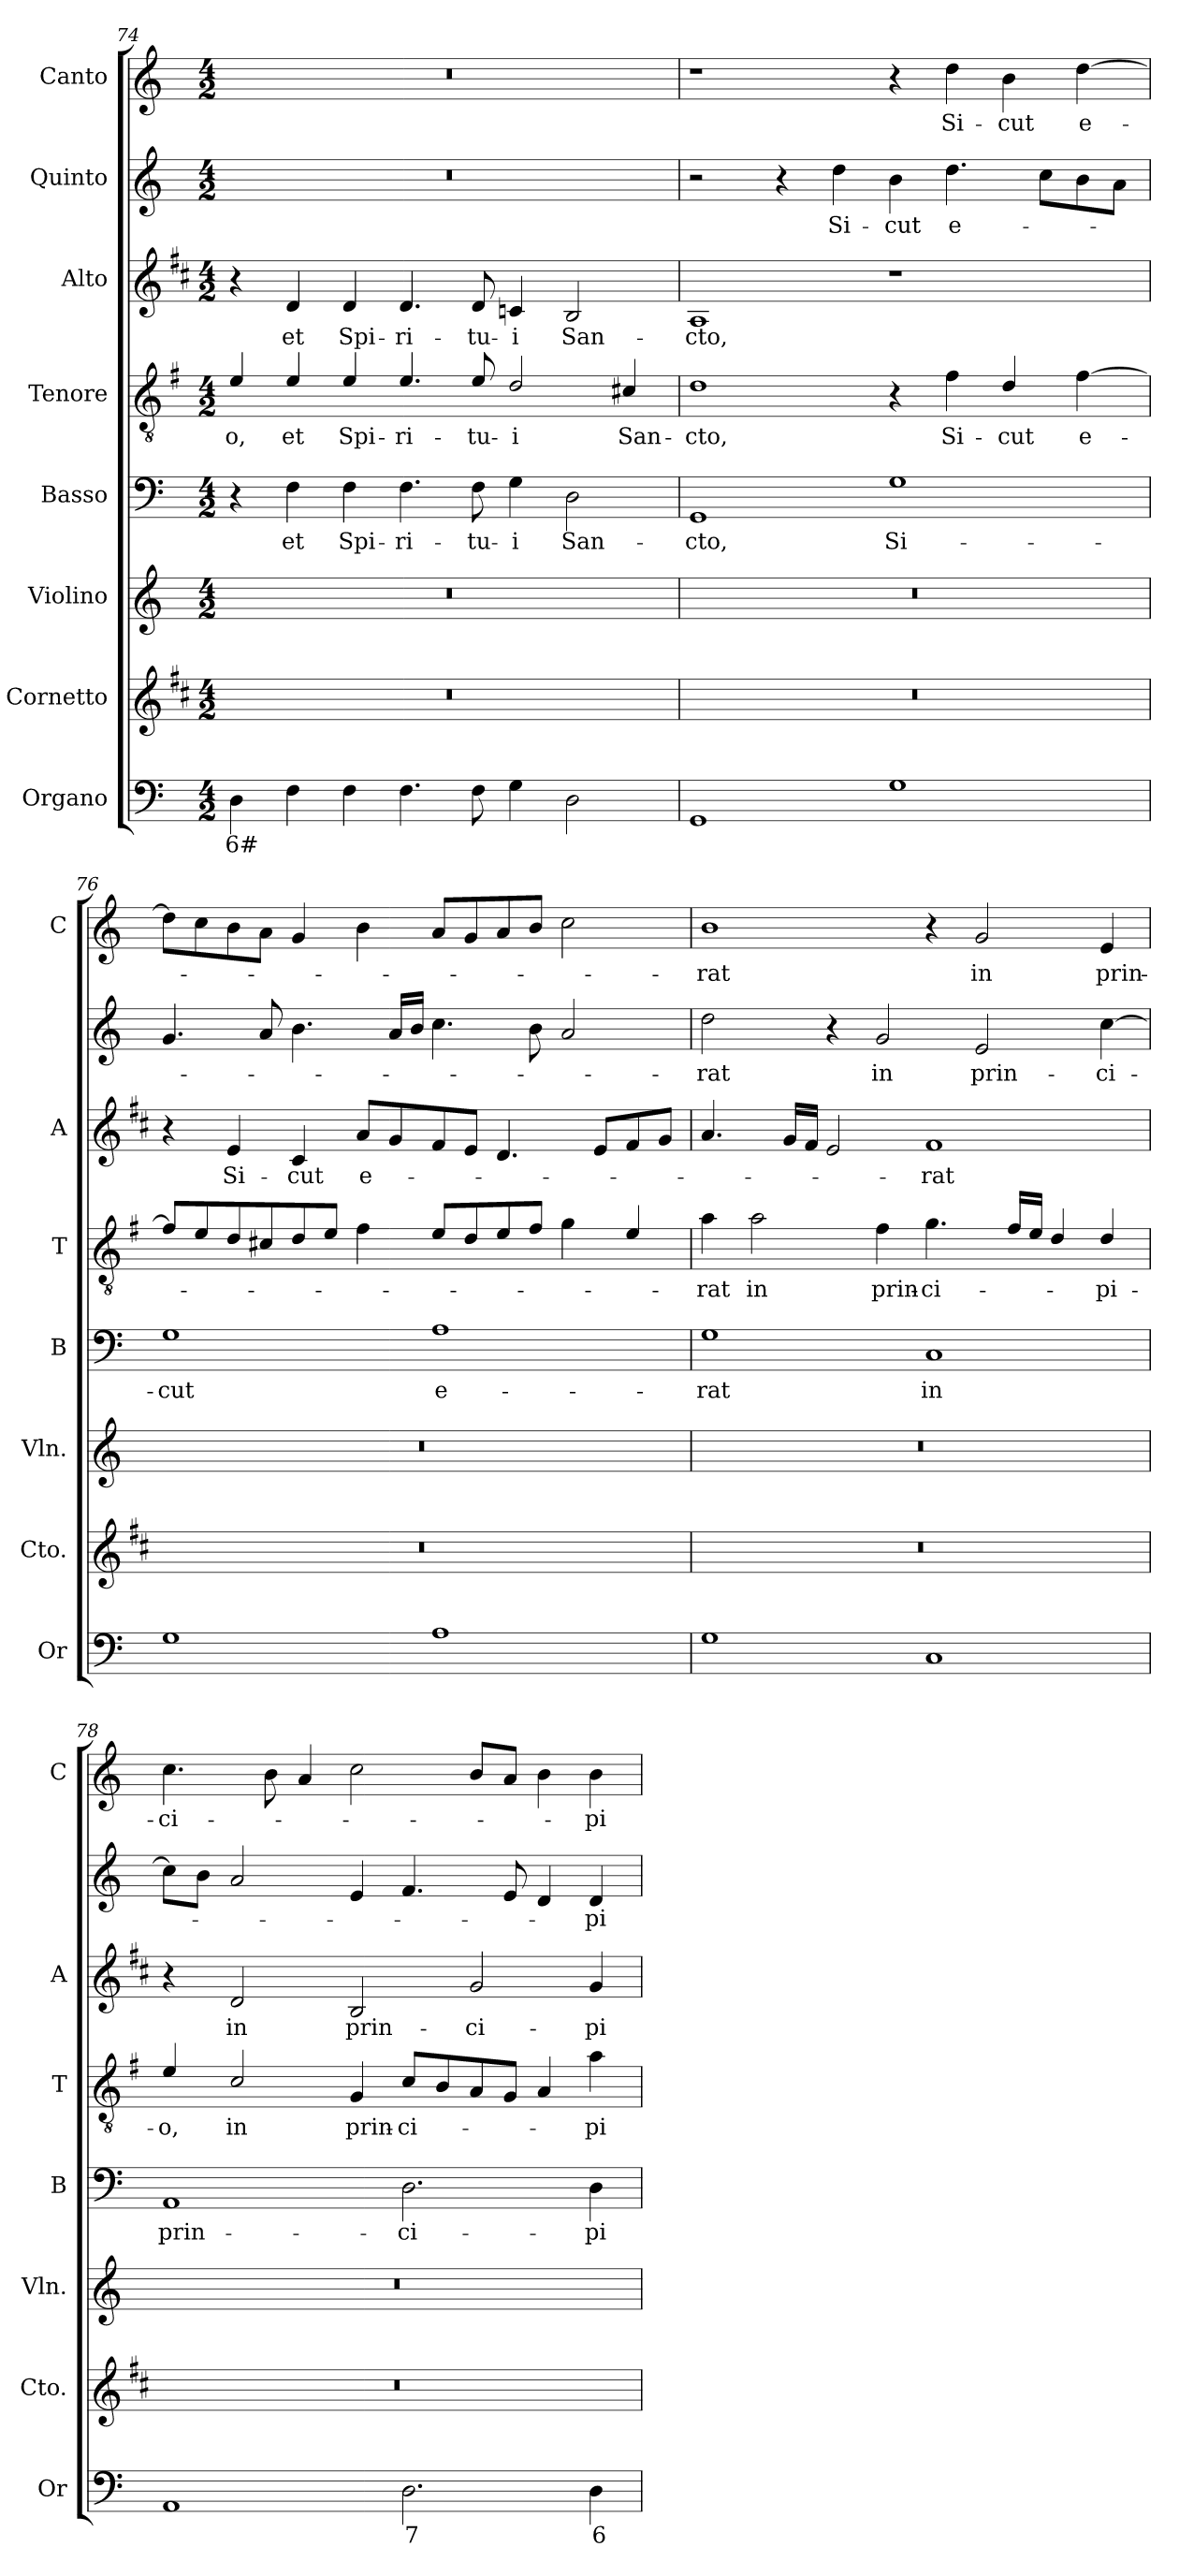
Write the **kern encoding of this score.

**kern	**text	**kern	**kern	**kern	**text	**kern	**text	**kern	**text	**kern	**text	**kern	**text
*part8	*part8	*part7	*part6	*part5	*part5	*part4	*part4	*part3	*part3	*part2	*part2	*part1	*part1
*staff8	*staff8	*staff7	*staff6	*staff5	*staff5	*staff4	*staff4	*staff3	*staff3	*staff2	*staff2	*staff1	*staff1
*I"Organo	*	*I"Cornetto	*I"Violino	*I"Basso	*	*I"Tenore	*	*I"Alto	*	*I"Quinto	*	*I"Canto	*
*I'Or	*	*I'Cto.	*I'Vln.	*I'B	*	*I'T	*	*I'A	*	*	*	*I'C	*
!!LO:LB:g=z
*clefF4	*	*clefG2	*clefG2	*clefF4	*	*clefGv2	*	*clefG2	*	*clefG2	*	*clefG2	*
*	*	*ITrd1c2	*	*	*	*ITrd4c7	*	*ITrd1c2	*	*	*	*	*
*k[]	*	*k[]	*k[]	*k[]	*	*k[]	*	*k[]	*	*k[]	*	*k[]	*
*C:	*	*C:	*C:	*C:	*	*C:	*	*C:	*	*C:	*	*C:	*
*M4/2	*	*M4/2	*M4/2	*M4/2	*	*M4/2	*	*M4/2	*	*M4/2	*	*M4/2	*
=74	=74	=74	=74	=74	=74	=74	=74	=74	=74	=74	=74	=74	=74
!	!LO:LY:b	!	!	!	!	!	!LO:LY:b	!	!	!	!	!	!
4D\	6#	0r	0r	4r	.	4A/	-o,	4r	.	0r	.	0r	.
!	!	!	!	!	!LO:LY:b	!	!LO:LY:b	!	!LO:LY:b	!	!	!	!
4F\	.	.	.	4F\	et	4A/	et	4c/	et	.	.	.	.
!	!	!	!	!	!LO:LY:b	!	!LO:LY:b	!	!LO:LY:b	!	!	!	!
4F\	.	.	.	4F\	Spi-	4A/	Spi-	4c/	Spi-	.	.	.	.
!	!	!	!	!	!LO:LY:b	!	!LO:LY:b	!	!LO:LY:b	!	!	!	!
4.F\	.	.	.	4.F\	-ri-	4.A/	-ri-	4.c/	-ri-	.	.	.	.
!	!	!	!	!	!LO:LY:b	!	!LO:LY:b	!	!LO:LY:b	!	!	!	!
8F\	.	.	.	8F\	-tu-	8A/	-tu-	8c/	-tu-	.	.	.	.
!	!	!	!	!	!LO:LY:b	!	!LO:LY:b	!	!LO:LY:b	!	!	!	!
4G\	.	.	.	4G\	-i	2G/	-i	4B-X/	-i	.	.	.	.
!	!	!	!	!	!LO:LY:b	!	!	!	!LO:LY:b	!	!	!	!
2D\	.	.	.	2D\	San-	.	.	2A/	San-	.	.	.	.
!	!	!	!	!	!	!	!LO:LY:b	!	!	!	!	!	!
.	.	.	.	.	.	4F#X/	San-	.	.	.	.	.	.
=75	=75	=75	=75	=75	=75	=75	=75	=75	=75	=75	=75	=75	=75
!	!	!	!	!	!LO:LY:b	!	!LO:LY:b	!	!LO:LY:b	!	!	!	!
1GG	.	0r	0r	1GG	-cto,	1G	-cto,	1G	-cto,	2r	.	1r	.
.	.	.	.	.	.	.	.	.	.	4r	.	.	.
!	!	!	!	!	!	!	!	!	!	!	!LO:LY:b	!	!
.	.	.	.	.	.	.	.	.	.	4dd\	Si-	.	.
!	!	!	!	!	!LO:LY:b	!	!	!	!	!	!LO:LY:b	!	!
1G	.	.	.	1G	Si-	4r	.	1r	.	4b\	-cut	4r	.
!	!	!	!	!	!	!	!LO:LY:b	!	!	!	!LO:LY:b	!	!LO:LY:b
.	.	.	.	.	.	4B\	Si-	.	.	4.dd\	e-	4dd\	Si-
!	!	!	!	!	!	!	!LO:LY:b	!	!	!	!	!	!LO:LY:b
.	.	.	.	.	.	4G/	-cut	.	.	.	.	4b\	-cut
.	.	.	.	.	.	.	.	.	.	8cc\L	.	.	.
!	!	!	!	!	!	!	!LO:LY:b	!	!	!	!	!	!LO:LY:b
.	.	.	.	.	.	[4B\	e-	.	.	8b\	.	[4dd\	e-
.	.	.	.	.	.	.	.	.	.	8a\J	.	.	.
=76	=76	=76	=76	=76	=76	=76	=76	=76	=76	=76	=76	=76	=76
!	!	!	!	!	!LO:LY:b	!	!	!	!	!	!	!	!
1G	.	0r	0r	1G	-cut	8B/L]	.	4r	.	4.g/	.	8dd\L]	.
.	.	.	.	.	.	8A/	.	.	.	.	.	8cc\	.
!	!	!	!	!	!	!	!	!	!LO:LY:b	!	!	!	!
.	.	.	.	.	.	8G/	.	4d/	Si-	.	.	8b\	.
.	.	.	.	.	.	8F#X/	.	.	.	8a/	.	8a\J	.
!	!	!	!	!	!	!	!	!	!LO:LY:b	!	!	!	!
.	.	.	.	.	.	8G/	.	4B/	-cut	4.b\	.	4g/	.
.	.	.	.	.	.	8A/J	.	.	.	.	.	.	.
!	!	!	!	!	!	!	!	!	!LO:LY:b	!	!	!	!
.	.	.	.	.	.	4B\	.	8g/L	e-	.	.	4b\	.
.	.	.	.	.	.	.	.	8f/	.	16a/LL	.	.	.
.	.	.	.	.	.	.	.	.	.	16b/JJ	.	.	.
!	!	!	!	!	!LO:LY:b	!	!	!	!	!	!	!	!
1A	.	.	.	1A	e-	8A/L	.	8e/	.	4.cc\	.	8a/L	.
.	.	.	.	.	.	8G/	.	8d/J	.	.	.	8g/	.
.	.	.	.	.	.	8A/	.	4.c/	.	.	.	8a/	.
.	.	.	.	.	.	8B/J	.	.	.	8b\	.	8b/J	.
.	.	.	.	.	.	4c\	.	.	.	2a/	.	2cc\	.
.	.	.	.	.	.	.	.	8d/L	.	.	.	.	.
.	.	.	.	.	.	4A/	.	8e/	.	.	.	.	.
.	.	.	.	.	.	.	.	8f/J	.	.	.	.	.
=77	=77	=77	=77	=77	=77	=77	=77	=77	=77	=77	=77	=77	=77
!	!	!	!	!	!LO:LY:b	!	!LO:LY:b	!	!	!	!LO:LY:b	!	!LO:LY:b
1G	.	0r	0r	1G	-rat	4d\	-rat	4.g/	.	2dd\	-rat	1b	-rat
!	!	!	!	!	!	!	!LO:LY:b	!	!	!	!	!	!
.	.	.	.	.	.	2d\	in	.	.	.	.	.	.
.	.	.	.	.	.	.	.	16f/LL	.	.	.	.	.
.	.	.	.	.	.	.	.	16e/JJ	.	.	.	.	.
.	.	.	.	.	.	.	.	2d/	.	4r	.	.	.
!	!	!	!	!	!	!	!LO:LY:b	!	!	!	!LO:LY:b	!	!
.	.	.	.	.	.	4B\	prin-	.	.	2g/	in	.	.
!	!	!	!	!	!LO:LY:b	!	!LO:LY:b	!	!LO:LY:b	!	!	!	!
1C	.	.	.	1C	in	4.c\	-ci-	1e	-rat	.	.	4r	.
!	!	!	!	!	!	!	!	!	!	!	!LO:LY:b	!	!LO:LY:b
.	.	.	.	.	.	.	.	.	.	2e/	prin-	2g/	in
.	.	.	.	.	.	16B/LL	.	.	.	.	.	.	.
.	.	.	.	.	.	16A/JJ	.	.	.	.	.	.	.
.	.	.	.	.	.	4G/	.	.	.	.	.	.	.
!	!	!	!	!	!	!	!LO:LY:b	!	!	!	!LO:LY:b	!	!LO:LY:b
.	.	.	.	.	.	4G/	-pi-	.	.	[4cc\	-ci-	4e/	prin-
!!LO:PB:g=z
=78	=78	=78	=78	=78	=78	=78	=78	=78	=78	=78	=78	=78	=78
!	!	!	!	!	!LO:LY:b	!	!LO:LY:b	!	!	!	!	!	!LO:LY:b
1AA	.	0r	0r	1AA	prin-	4A/	-o,	4r	.	8cc\L]	.	4.cc\	-ci-
.	.	.	.	.	.	.	.	.	.	8b\J	.	.	.
!	!	!	!	!	!	!	!LO:LY:b	!	!LO:LY:b	!	!	!	!
.	.	.	.	.	.	2F/	in	2c/	in	2a/	.	.	.
.	.	.	.	.	.	.	.	.	.	.	.	8b\	.
.	.	.	.	.	.	.	.	.	.	.	.	4a/	.
!	!	!	!	!	!	!	!LO:LY:b	!	!LO:LY:b	!	!	!	!
.	.	.	.	.	.	4C/	prin-	2A/	prin-	4e/	.	2cc\	.
!	!LO:LY:b	!	!	!	!LO:LY:b	!	!LO:LY:b	!	!	!	!	!	!
2.D\	7	.	.	2.D\	-ci-	8F/L	-ci-	.	.	4.f/	.	.	.
.	.	.	.	.	.	8E/	.	.	.	.	.	.	.
!	!	!	!	!	!	!	!	!	!LO:LY:b	!	!	!	!
.	.	.	.	.	.	8D/	.	2f/	-ci-	.	.	8b/L	.
.	.	.	.	.	.	8C/J	.	.	.	8e/	.	8a/J	.
.	.	.	.	.	.	4D/	.	.	.	4d/	.	4b\	.
!	!LO:LY:b	!	!	!	!LO:LY:b	!	!LO:LY:b	!	!LO:LY:b	!	!LO:LY:b	!	!LO:LY:b
4D\	6	.	.	4D\	-pi-	4d\	-pi-	4f/	-pi-	4d/	-pi-	4b\	-pi-
=	=	=	=	=	=	=	=	=	=	=	=	=	=
*-	*-	*-	*-	*-	*-	*-	*-	*-	*-	*-	*-	*-	*-
